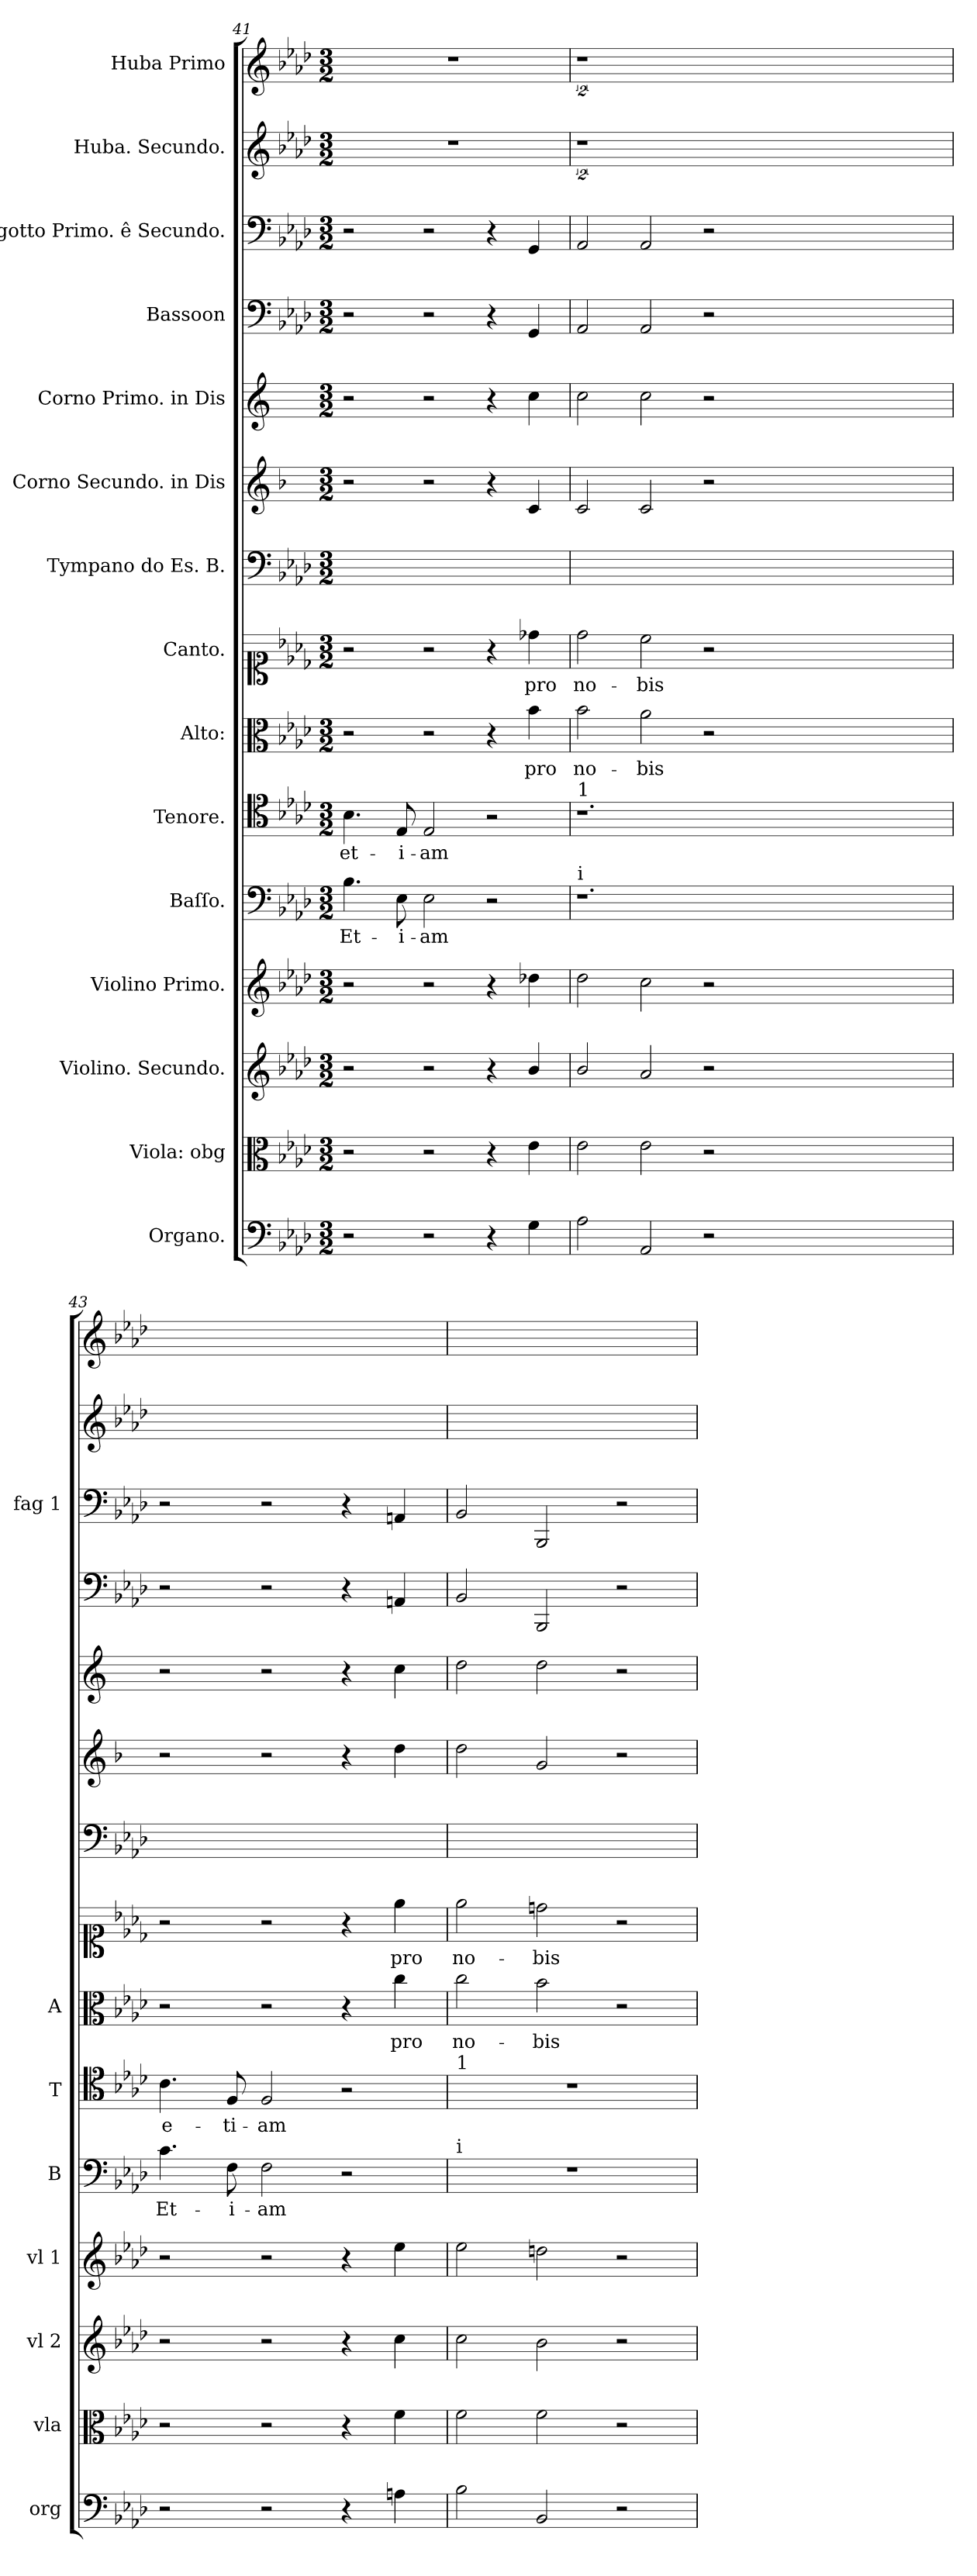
**kern	**kern	**kern	**kern	**kern	**text	**kern	**text	**kern	**text	**kern	**text	**kern	**kern	**kern	**kern	**kern	**kern	**kern
*part15	*part14	*part13	*part12	*part11	*part11	*part10	*part10	*part9	*part9	*part8	*part8	*part7	*part6	*part5	*part4	*part3	*part2	*part1
*staff15	*staff14	*staff13	*staff12	*staff11	*staff11	*staff10	*staff10	*staff9	*staff9	*staff8	*staff8	*staff7	*staff6	*staff5	*staff4	*staff3	*staff2	*staff1
*I"Organo.	*I"Viola: obg	*I"Violino. Secundo.	*I"Violino Primo.	*I"Baſſo.	*	*I"Tenore.	*	*I"Alto:	*	*I"Canto.	*	*I"Tympano do Es. B.	*I"Corno Secundo. in Dis	*I"Corno Primo. in Dis	*I"Bassoon	*I"Fagotto Primo. ê Secundo.	*I"Huba. Secundo.	*I"Huba Primo
*I'org	*I'vla	*I'vl 2	*I'vl 1	*I'B	*	*I'T	*	*I'A	*	*	*	*	*	*	*	*I'fag 1	*	*
*clefF4	*clefC3	*clefG2	*clefG2	*clefF4	*	*clefC4	*	*clefC3	*	*clefC1	*	*clefF4	*clefG2	*clefG2	*clefF4	*clefF4	*clefG2	*clefG2
*	*	*	*	*	*	*	*	*	*	*	*	*	*ITrd-2c-3	*ITrd-2c-3	*	*	*	*
*k[b-e-a-d-]	*k[b-e-a-d-]	*k[b-e-a-d-]	*k[b-e-a-d-]	*k[b-e-a-d-]	*	*k[b-e-a-d-]	*	*k[b-e-a-d-]	*	*k[b-e-a-d-]	*	*k[b-e-a-d-]	*k[b-e-a-d-]	*k[b-e-a-]	*k[b-e-a-d-]	*k[b-e-a-d-]	*k[b-e-a-d-]	*k[b-e-a-d-]
*A-:	*A-:	*A-:	*A-:	*A-:	*	*A-:	*	*A-:	*	*A-:	*	*A-:	*A-:	*	*A-:	*A-:	*A-:	*A-:
*M3/2	*M3/2	*M3/2	*M3/2	*M3/2	*	*M3/2	*	*M3/2	*	*M3/2	*	*M3/2	*M3/2	*M3/2	*M3/2	*M3/2	*M3/2	*M3/2
=41	=41	=41	=41	=41	=41	=41	=41	=41	=41	=41	=41	=41	=41	=41	=41	=41	=41	=41
2r	2r	2r	2r	4.B-\	Et-	4.B-\	et-	2r	.	2r	.	1.ryy	2r	2r	2r	2r	1.r	1.r
.	.	.	.	8E-\	-i-	8E-/	-i-	.	.	.	.	.	.	.	.	.	.	.
2r	2r	2r	2r	2E-\	-am	2E-/	-am	2r	.	2r	.	.	2r	2r	2r	2r	.	.
4r	4r	4r	4r	2r	.	2r	.	4r	.	4r	.	.	4r	4r	4r	4r	.	.
4G\	4e-\	4b-/	4dd-X\	.	.	.	.	4b-\	pro	4dd-X\	pro	.	4e-/	4ee-\	4GG/	4GG/	.	.
=42	=42	=42	=42	=42	=42	=42	=42	=42	=42	=42	=42	=42	=42	=42	=42	=42	=42	=42
!	!	!	!	!	!	!LO:TX:a:t=1	!	!	!	!	!	!	!	!	!	!	!	!
!	!	!	!	!LO:TX:a:t=i	!	!	!	!	!	!	!	!	!	!	!	!	!	!
2A-\	2e-\	2b-/	2dd-\	1.r	.	1.r	.	2b-\	no-	2dd-\	no-	1.ryy	2e-/	2ee-\	2AA-/	2AA-/	2%9r	2%9r
2AA-/	2e-\	2a-/	2cc\	.	.	.	.	2a-\	-bis	2cc\	-bis	.	2e-/	2ee-\	2AA-/	2AA-/	.	.
2r	2r	2r	2r	.	.	.	.	2r	.	2r	.	.	2r	2r	2r	2r	.	.
0.ryy	0.ryy	0.ryy	0.ryy	0.ryy	.	0.ryy	.	0.ryy	.	0.ryy	.	0.ryy	0.ryy	0.ryy	0.ryy	0.ryy	.	.
=43	=43	=43	=43	=43	=43	=43	=43	=43	=43	=43	=43	=43	=43	=43	=43	=43	=43	=43
!	!	!	!	!	!LO:LY:i	!	!LO:LY:i	!	!	!	!	!	!	!	!	!	!	!
2r	2r	2r	2r	4.c\	Et-	4.c\	e-	2r	.	2r	.	1.ryy	2r	2r	2r	2r	1.ryy	1.ryy
!	!	!	!	!	!LO:LY:i	!	!LO:LY:i	!	!	!	!	!	!	!	!	!	!	!
.	.	.	.	8F\	-i-	8F/	-ti-	.	.	.	.	.	.	.	.	.	.	.
!	!	!	!	!	!LO:LY:i	!	!LO:LY:i	!	!	!	!	!	!	!	!	!	!	!
2r	2r	2r	2r	2F\	-am	2F/	-am	2r	.	2r	.	.	2r	2r	2r	2r	.	.
4r	4r	4r	4r	2r	.	2r	.	4r	.	4r	.	.	4r	4r	4r	4r	.	.
4An\	4f\	4cc\	4ee-\	.	.	.	.	4cc\	pro	4ee-\	pro	.	4ff\	4ee-\	4AAn/	4AAn/	.	.
=44	=44	=44	=44	=44	=44	=44	=44	=44	=44	=44	=44	=44	=44	=44	=44	=44	=44	=44
!	!	!	!	!	!	!LO:TX:a:t=1	!	!	!	!	!	!	!	!	!	!	!	!
!	!	!	!	!LO:TX:a:t=i	!	!	!	!	!	!	!	!	!	!	!	!	!	!
2B-\	2f\	2cc\	2ee-\	1.r	.	1.r	.	2cc\	no-	2ee-\	no-	1.ryy	2ff\	2ff\	2BB-/	2BB-/	1.ryy	1.ryy
2BB-/	2f\	2b-\	2ddn\	.	.	.	.	2b-\	-bis	2ddn\	-bis	.	2b-/	2ff\	2BBB-/	2BBB-/	.	.
2r	2r	2r	2r	.	.	.	.	2r	.	2r	.	.	2r	2r	2r	2r	.	.
=	=	=	=	=	=	=	=	=	=	=	=	=	=	=	=	=	=	=
*-	*-	*-	*-	*-	*-	*-	*-	*-	*-	*-	*-	*-	*-	*-	*-	*-	*-	*-
